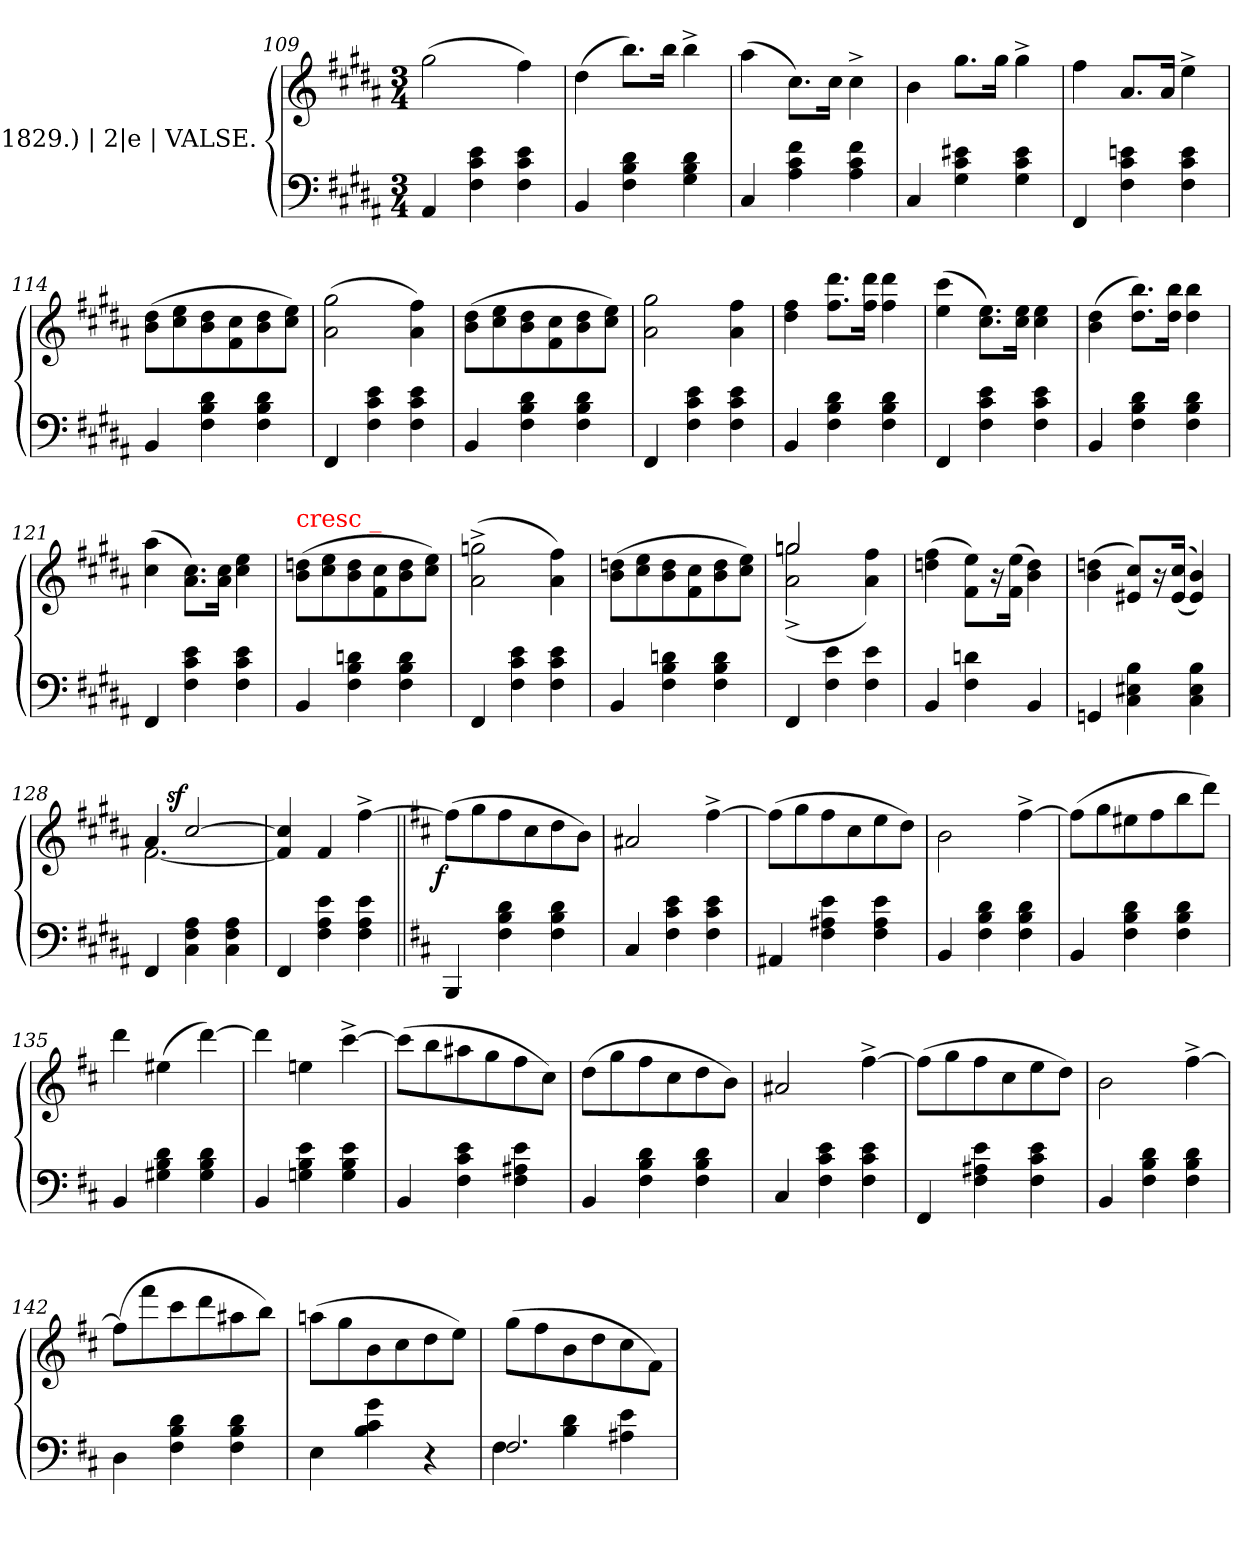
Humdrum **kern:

**kern	**kern	**dynam
*part2	*part1	*part1
*staff2	*staff1	*staff1
*	*I"(1829.) | 2|e | VALSE.	*
*clefF4	*clefG2	*
*k[f#c#g#d#a#]	*k[f#c#g#d#a#]	*
*M3/4	*M3/4	*
=109	=109	=109
4AA#	(>2gg#	.
4e 4c# 4F#	.	.
4e 4c# 4F#	4ff#)	.
=110	=110	=110
4BB	(>4dd#	.
4d# 4B 4F#	8.bbL)	.
.	16bbJk	.
4d# 4B 4G#	4bb^<	.
=111	=111	=111
4C#	(>4aa#	.
4f# 4c# 4A#	8.cc#L)	.
.	16cc#Jk	.
4f# 4c# 4A#	4cc#^<	.
=112	=112	=112
4C#	4b	.
4e#X 4c# 4G#	8.gg#L	.
.	16gg#Jk	.
4e# 4c# 4G#	4gg#^<	.
=113	=113	=113
4FF#	4ff#	.
4en 4c# 4F#	8.a#L	.
.	16a#Jk	.
4e 4c# 4F#	4ee^<	.
=114	=114	=114
4BB	(>8dd# 8bL	.
.	8ee 8cc#	.
4d# 4B 4F#	8dd# 8b	.
.	8cc# 8f#	.
4d# 4B 4F#	8dd# 8b	.
.	8ee 8cc#J)	.
=115	=115	=115
4FF#	(>2gg# 2a#	.
4e 4c# 4F#	.	.
4e 4c# 4F#	4ff# 4a#)	.
=116	=116	=116
4BB	(>8dd# 8bL	.
.	8ee 8cc#	.
4d# 4B 4F#	8dd# 8b	.
.	8cc# 8f#	.
4d# 4B 4F#	8dd# 8b	.
.	8ee 8cc#J)	.
=117	=117	=117
4FF#	2gg# 2a#	.
4e 4c# 4F#	.	.
4e 4c# 4F#	4ff# 4a#	.
=118	=118	=118
4BB	4ff# 4dd#	.
4d# 4B 4F#	8.ddd# 8.ff#L	.
.	16ddd# 16ff#Jk	.
4d# 4B 4F#	4ddd# 4ff#	.
=119	=119	=119
4FF#	(>4ccc# 4ee	.
4e 4c# 4F#	8.ee 8.cc#L)	.
.	16ee 16cc#Jk	.
4e 4c# 4F#	4ee 4cc#	.
=120	=120	=120
4BB	(>4dd# 4b	.
4d# 4B 4F#	8.bb 8.dd#L)	.
.	16bb 16dd#Jk	.
4d# 4B 4F#	4bb 4dd#	.
=121	=121	=121
4FF#	(>4aa# 4cc#	.
4e 4c# 4F#	8.cc# 8.a#L)	.
.	16cc# 16a#Jk	.
4e 4c# 4F#	4ee 4cc#	.
=122	=122	=122
!	!LO:TX:a:color=red:t=cresc _	!
4BB	(>8ddn 8bL	.
.	8ee 8cc#	.
4dn 4B 4F#	8dd 8b	.
.	8cc# 8f#	.
4d 4B 4F#	8dd 8b	.
.	8ee 8cc#J)	.
=123	=123	=123
4FF#	(>2ggn^< 2a#^<	.
4e 4c# 4F#	.	.
4e 4c# 4F#	4ff# 4a#)	.
=124	=124	=124
4BB	(>8ddn 8bL	.
.	8ee 8cc#	.
4dn 4B 4F#	8dd 8b	.
.	8cc# 8f#	.
4d 4B 4F#	8dd 8b	.
.	8ee 8cc#J)	.
=125	=125	=125
*	*^	*
4FF#	2ggn/	(>2ggn^ 2a#^	.
4e 4F#	.	.	.
4e 4F#	4ryy	4ff# 4a#)	.
*	*v	*v	*
=126	=126	=126
4BB	(>4ff# 4ddn	.
4dn 4F#	8ee 8f#L)	.
.	16r	.
.	(>16ee 16f#Jk	.
4BB	4dd 4b)	.
=127	=127	=127
4GGn	(>4ddn 4b	.
4B 4E#X 4C#	8cc# 8e#XL)	.
.	16r	.
.	(<(>16cc# 16e#Jk	.
4B 4E# 4C#	4b 4e#))	.
=128	=128	=128
*	*^	*
4FF#	4a#	[2.f#	.
!	!	!	!LO:DY:a:rj
4A# 4F# 4C#	[2cc#	.	sf
4A# 4F# 4C#	.	.	.
*	*v	*v	*
=129	=129	=129
4FF#	4cc#] 4f#]	.
4e 4A# 4F#	4f#	.
4e 4A# 4F#	[4ff#^<	.
=130||	=130||	=130||
*k[f#c#]	*k[f#c#]	*
!	!	!LO:DY:rj
4BBB	(>8ff#L]	f
.	8gg	.
4d 4B 4F#	8ff#	.
.	8cc#	.
4d 4B 4F#	8dd	.
.	8bJ)	.
=131	=131	=131
4C#	2a#X	.
4e 4c# 4F#	.	.
4e 4c# 4F#	[4ff#^<	.
=132	=132	=132
4AA#X	(>8ff#L]	.
.	8gg	.
4e 4A#X 4F#	8ff#	.
.	8cc#	.
4e 4A# 4F#	8ee	.
.	8ddJ)	.
=133	=133	=133
4BB	2b	.
4d 4B 4F#	.	.
4d 4B 4F#	[4ff#^<	.
=134	=134	=134
4BB	(>8ff#L]	.
.	8gg	.
4d 4B 4F#	8ee#X	.
.	8ff#	.
4d 4B 4F#	8bb	.
.	8dddJ)	.
=135	=135	=135
4BB	4ddd	.
4d 4B 4G#X	(>4ee#X	.
4d 4B 4G#	[4ddd)	.
=136	=136	=136
4BB	4ddd]	.
4e 4B 4Gn	4een	.
4e 4B 4G	[4ccc#^<	.
=137	=137	=137
4BB	(>8ccc#L]	.
.	8bb	.
4e 4c# 4F#	8aa#X	.
.	8gg	.
4e 4A#X 4F#	8ff#	.
.	8cc#J)	.
=138	=138	=138
4BB	(>8ddL	.
.	8gg	.
4d 4B 4F#	8ff#	.
.	8cc#	.
4d 4B 4F#	8dd	.
.	8bJ)	.
=139	=139	=139
4C#	2a#X	.
4e 4c# 4F#	.	.
4e 4c# 4F#	[4ff#^<	.
=140	=140	=140
4FF#	(>8ff#L]	.
.	8gg	.
4e 4A#X 4F#	8ff#	.
.	8cc#	.
4e 4c# 4F#	8ee	.
.	8ddJ)	.
=141	=141	=141
4BB	2b	.
4d 4B 4F#	.	.
4d 4B 4F#	[4ff#^<	.
=142	=142	=142
4D	(>8ff#L]	.
.	8fff#	.
4d 4B 4F#	8ccc#	.
.	8ddd	.
4d 4B 4F#	8aa#X	.
.	8bbJ)	.
=143	=143	=143
4E	(>8aanL	.
.	8gg	.
4g 4c# 4B	8b	.
.	8cc#	.
4r	8dd	.
.	8eeJ)	.
=144	=144	=144
*^	*	*
2.F#	4F#	(>8ggL	.
.	.	8ff#	.
.	4d 4B	8b	.
.	.	8dd	.
.	4e 4A#X	8cc#	.
.	.	8f#J)	.
*v	*v	*	*
=	=	=
*-	*-	*-
